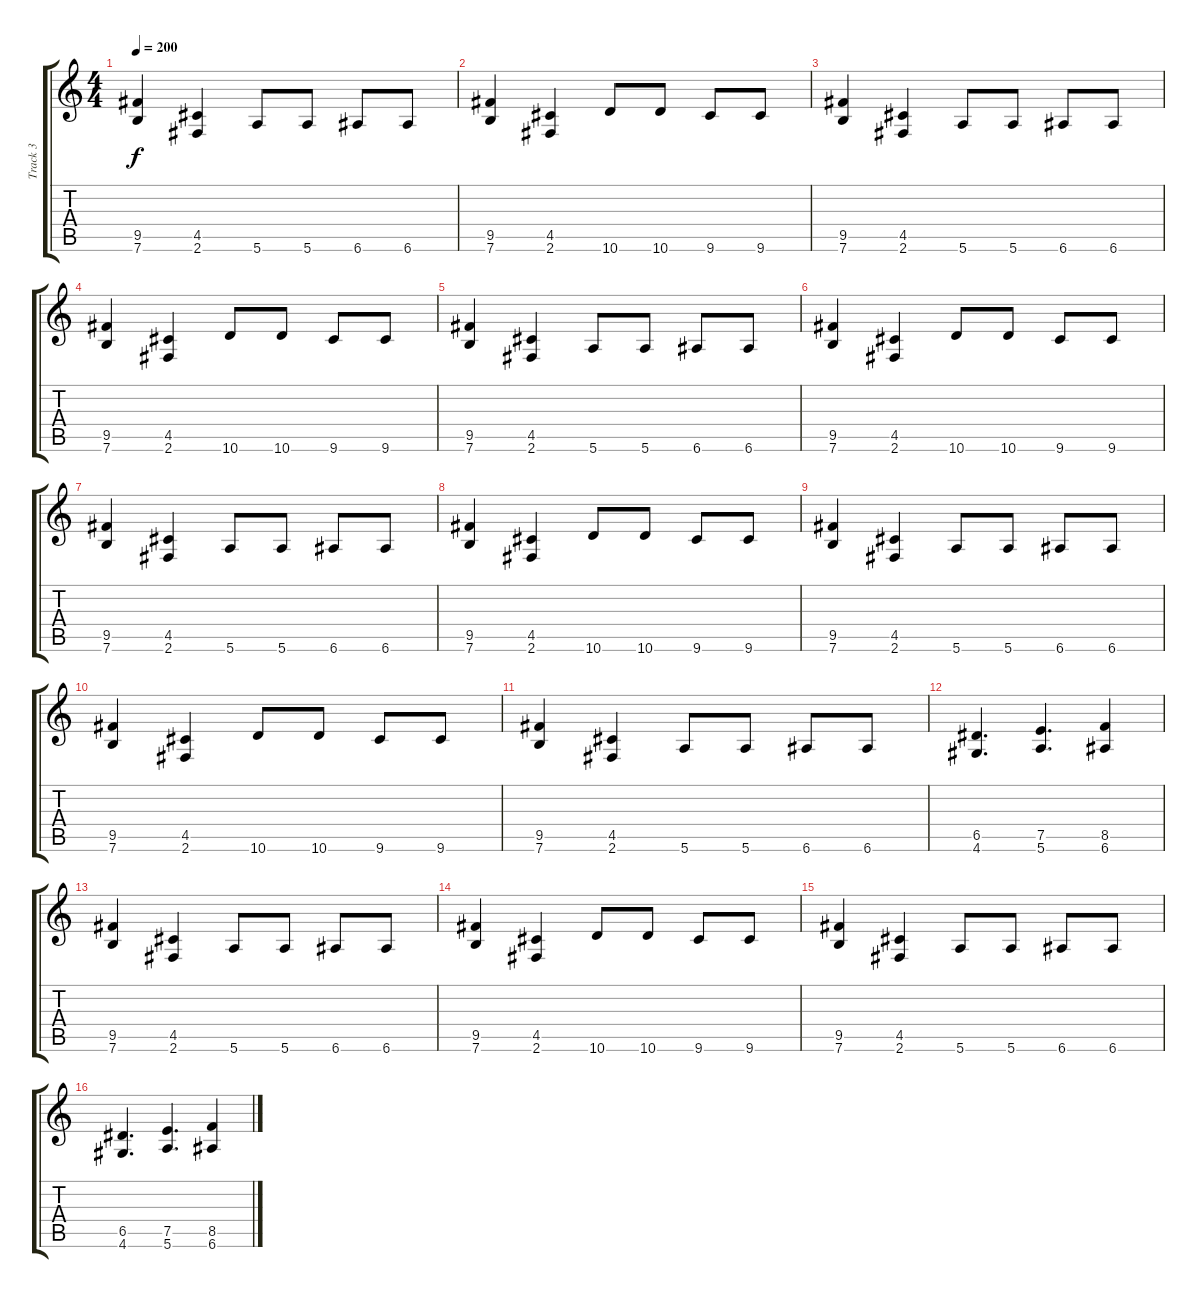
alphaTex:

\track ("Track 3" "Track 3") {instrument overdrivenguitar}
\staff {score tabs}
\tuning (E4 B3 G3 D3 A2 E2) {hide}
\ts (4 4)
\tempo 200
\clef g2
\ks c
(9.5 7.6).4{dy f} (4.5 2.6).4 5.6.8 5.6.8 6.6.8 6.6.8 |
(9.5 7.6).4 (4.5 2.6).4 10.6.8 10.6.8 9.6.8 9.6.8 |
(9.5 7.6).4 (4.5 2.6).4 5.6.8 5.6.8 6.6.8 6.6.8 |
(9.5 7.6).4 (4.5 2.6).4 10.6.8 10.6.8 9.6.8 9.6.8 |
(9.5 7.6).4 (4.5 2.6).4 5.6.8 5.6.8 6.6.8 6.6.8 |
(9.5 7.6).4 (4.5 2.6).4 10.6.8 10.6.8 9.6.8 9.6.8 |
(9.5 7.6).4 (4.5 2.6).4 5.6.8 5.6.8 6.6.8 6.6.8 |
(9.5 7.6).4 (4.5 2.6).4 10.6.8 10.6.8 9.6.8 9.6.8 |
(9.5 7.6).4 (4.5 2.6).4 5.6.8 5.6.8 6.6.8 6.6.8 |
(9.5 7.6).4 (4.5 2.6).4 10.6.8 10.6.8 9.6.8 9.6.8 |
(9.5 7.6).4 (4.5 2.6).4 5.6.8 5.6.8 6.6.8 6.6.8 |
(6.5 4.6).4{d} (7.5 5.6).4{d} (8.5 6.6).4 |
(9.5 7.6).4 (4.5 2.6).4 5.6.8 5.6.8 6.6.8 6.6.8 |
(9.5 7.6).4 (4.5 2.6).4 10.6.8 10.6.8 9.6.8 9.6.8 |
(9.5 7.6).4 (4.5 2.6).4 5.6.8 5.6.8 6.6.8 6.6.8 |
(6.5 4.6).4{d} (7.5 5.6).4{d} (8.5 6.6).4
